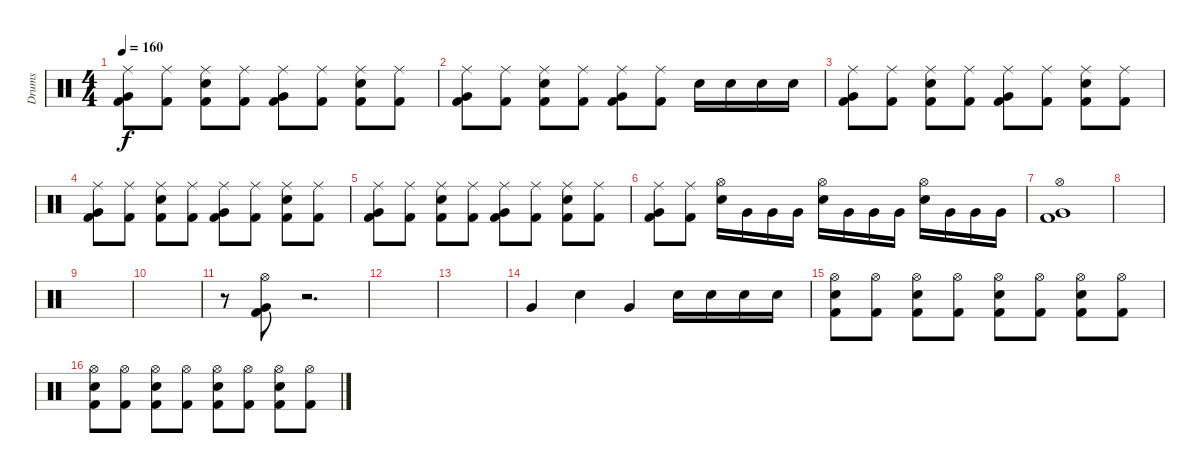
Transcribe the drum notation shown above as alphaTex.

\track ("Drums" "Drums") {instrument percussion}
\staff {score}
\articulation defaults
\ts (4 4)
\tempo 160
\clef neutral
\ks c
("Ride (middle)" "Very Low Tom (hit)" "Kick (hit) 2").8{dy f} ("Ride (middle)" "Kick (hit) 2").8 ("Ride (middle)" "Snare (hit) 2" "Kick (hit) 2").8 ("Ride (middle)" "Kick (hit) 2").8 ("Ride (middle)" "Very Low Tom (hit)" "Kick (hit) 2").8 ("Ride (middle)" "Kick (hit) 2").8 ("Ride (middle)" "Snare (hit) 2" "Kick (hit) 2").8 ("Ride (middle)" "Kick (hit) 2").8 |
("Ride (middle)" "Very Low Tom (hit)" "Kick (hit) 2").8 ("Ride (middle)" "Kick (hit) 2").8 ("Ride (middle)" "Snare (hit) 2" "Kick (hit) 2").8 ("Ride (middle)" "Kick (hit) 2").8 ("Ride (middle)" "Very Low Tom (hit)" "Kick (hit) 2").8 ("Ride (middle)" "Kick (hit) 2").8 "Snare (hit) 2".16 "Snare (hit) 2".16 "Snare (hit) 2".16 "Snare (hit) 2".16 |
("Ride (middle)" "Very Low Tom (hit)" "Kick (hit) 2").8 ("Ride (middle)" "Kick (hit) 2").8 ("Ride (middle)" "Snare (hit) 2" "Kick (hit) 2").8 ("Ride (middle)" "Kick (hit) 2").8 ("Ride (middle)" "Very Low Tom (hit)" "Kick (hit) 2").8 ("Ride (middle)" "Kick (hit) 2").8 ("Ride (middle)" "Snare (hit) 2" "Kick (hit) 2").8 ("Ride (middle)" "Kick (hit) 2").8 |
("Ride (middle)" "Very Low Tom (hit)" "Kick (hit) 2").8 ("Ride (middle)" "Kick (hit) 2").8 ("Ride (middle)" "Snare (hit) 2" "Kick (hit) 2").8 ("Ride (middle)" "Kick (hit) 2").8 ("Ride (middle)" "Very Low Tom (hit)" "Kick (hit) 2").8 ("Ride (middle)" "Kick (hit) 2").8 ("Ride (middle)" "Snare (hit) 2" "Kick (hit) 2").8 ("Ride (middle)" "Kick (hit) 2").8 |
("Ride (middle)" "Very Low Tom (hit)" "Kick (hit) 2").8 ("Ride (middle)" "Kick (hit) 2").8 ("Ride (middle)" "Snare (hit) 2" "Kick (hit) 2").8 ("Ride (middle)" "Kick (hit) 2").8 ("Ride (middle)" "Very Low Tom (hit)" "Kick (hit) 2").8 ("Ride (middle)" "Kick (hit) 2").8 ("Ride (middle)" "Snare (hit) 2" "Kick (hit) 2").8 ("Ride (middle)" "Kick (hit) 2").8 |
("Ride (middle)" "Very Low Tom (hit)" "Kick (hit) 2").8 ("Ride (middle)" "Kick (hit) 2").8 ("Hi-Hat (open)" "Snare (hit) 2").16 "Very Low Tom (hit)".16 "Very Low Tom (hit)".16 "Very Low Tom (hit)".16 ("Hi-Hat (open)" "Snare (hit) 2").16 "Very Low Tom (hit)".16 "Very Low Tom (hit)".16 "Very Low Tom (hit)".16 ("Hi-Hat (open)" "Snare (hit) 2").16 "Very Low Tom (hit)".16 "Very Low Tom (hit)".16 "Very Low Tom (hit)".16 |
("Hi-Hat (open)" "Very Low Tom (hit)" "Kick (hit) 2").1 |
|
|
|
r.8 ("Hi-Hat (open)" "Very Low Tom (hit)" "Kick (hit) 2").8 r.2{d} |
|
|
"Very Low Tom (hit)".4 "Snare (hit) 2".4 "Very Low Tom (hit)".4 "Snare (hit) 2".16 "Snare (hit) 2".16 "Snare (hit) 2".16 "Snare (hit) 2".16 |
("Hi-Hat (open)" "Snare (hit) 2" "Kick (hit) 2").8 ("Hi-Hat (open)" "Kick (hit) 2").8 ("Hi-Hat (open)" "Snare (hit) 2" "Kick (hit) 2").8 ("Hi-Hat (open)" "Kick (hit) 2").8 ("Hi-Hat (open)" "Snare (hit) 2" "Kick (hit) 2").8 ("Hi-Hat (open)" "Kick (hit) 2").8 ("Hi-Hat (open)" "Snare (hit) 2" "Kick (hit) 2").8 ("Hi-Hat (open)" "Kick (hit) 2").8 |
("Hi-Hat (open)" "Snare (hit) 2" "Kick (hit) 2").8 ("Hi-Hat (open)" "Kick (hit) 2").8 ("Hi-Hat (open)" "Snare (hit) 2" "Kick (hit) 2").8 ("Hi-Hat (open)" "Kick (hit) 2").8 ("Hi-Hat (open)" "Snare (hit) 2" "Kick (hit) 2").8 ("Hi-Hat (open)" "Kick (hit) 2").8 ("Hi-Hat (open)" "Snare (hit) 2" "Kick (hit) 2").8 ("Hi-Hat (open)" "Kick (hit) 2").8
